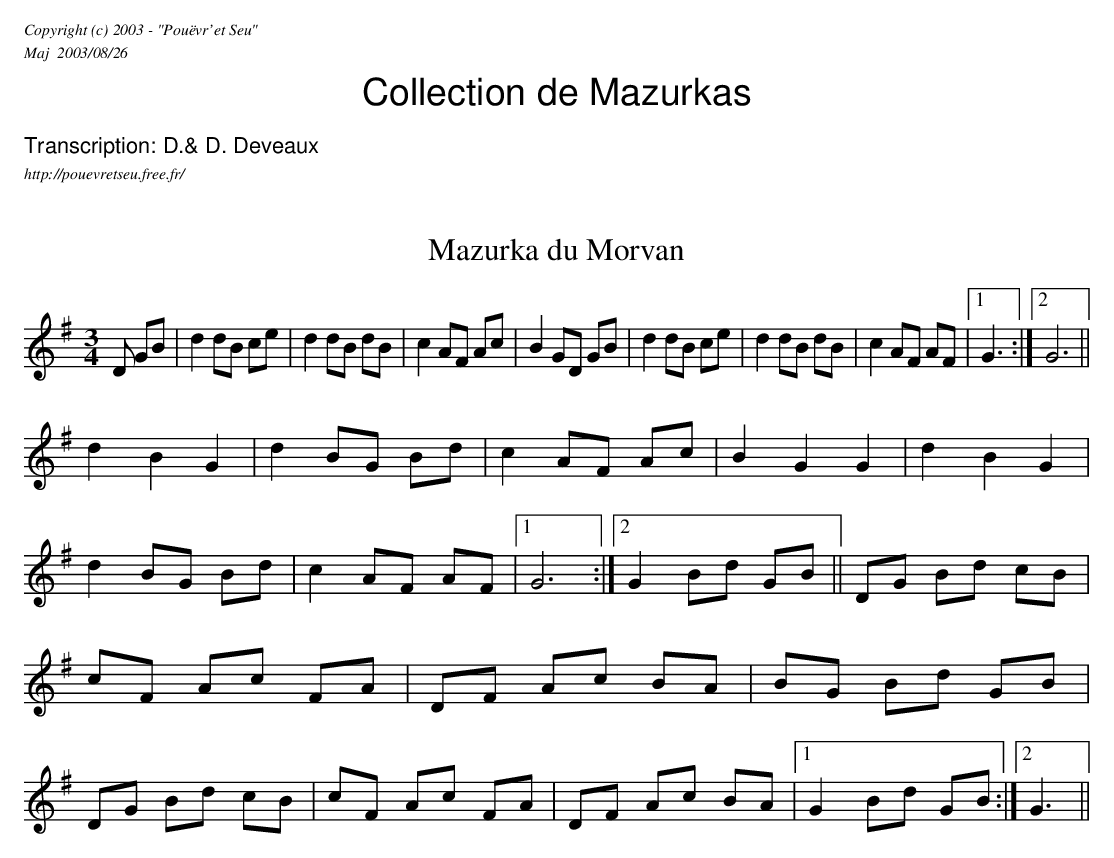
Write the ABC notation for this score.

X:1
T: Mazurka du Morvan
M: 3/4
K: G
D GB | \
d2dB ce | d2dB dB | c2AF Ac | B2GD GB | \
d2dB ce | d2dB dB | c2AF AF |1 G3 :|2 G6 ||
d2B2 G2 | d2 BG Bd | c2 AF Ac | B2 G2 G2 | \
d2 B2 G2 | d2 BG Bd | c2 AF AF |1 G6 :|2 G2Bd GB || \
DG Bd cB | cF Ac FA | DF Ac BA | BG Bd GB | \
DG Bd cB | cF Ac FA | DF Ac BA |1 G2Bd GB :|2 G3 ||
